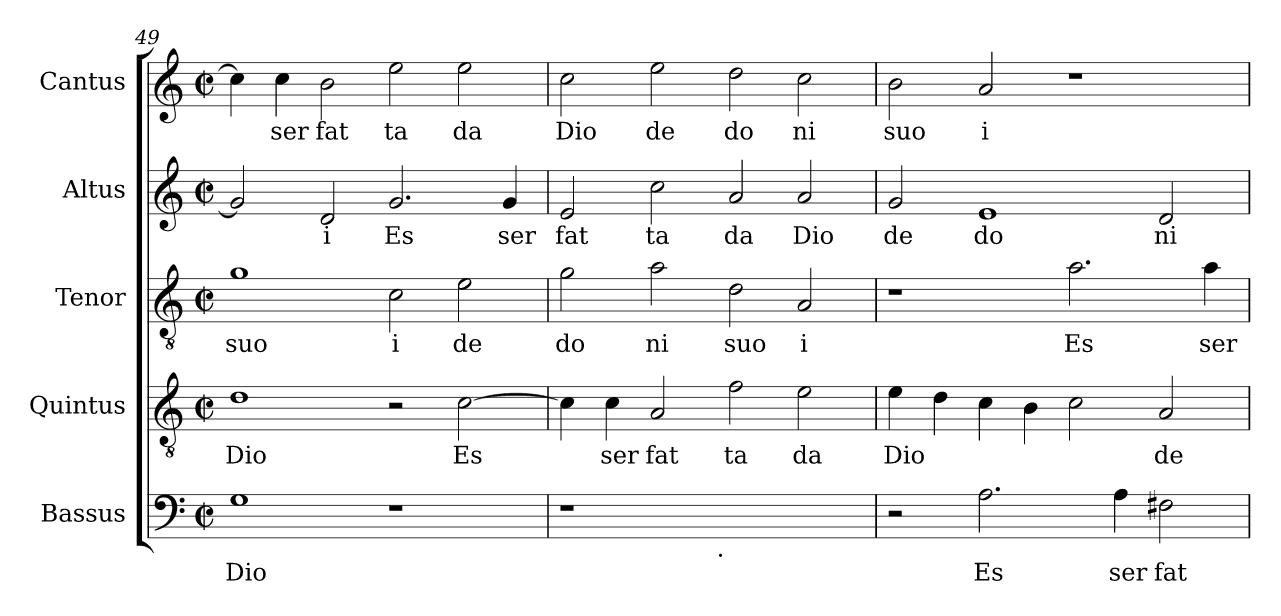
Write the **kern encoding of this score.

**kern	**text	**kern	**text	**kern	**text	**kern	**text	**kern	**text
*part5	*part5	*part4	*part4	*part3	*part3	*part2	*part2	*part1	*part1
*staff5	*staff5	*staff4	*staff4	*staff3	*staff3	*staff2	*staff2	*staff1	*staff1
*I"Bassus	*	*I"Quintus	*	*I"Tenor	*	*I"Altus	*	*I"Cantus	*
*clefF4	*	*clefGv2	*	*clefGv2	*	*clefG2	*	*clefG2	*
*k[]	*	*k[]	*	*k[]	*	*k[]	*	*k[]	*
*C:	*	*C:	*	*C:	*	*C:	*	*C:	*
*M2/2	*	*M2/2	*	*M2/2	*	*M2/2	*	*M2/2	*
*met(c|)	*	*met(c|)	*	*met(c|)	*	*met(c|)	*	*met(c|)	*
=49	=49	=49	=49	=49	=49	=49	=49	=49	=49
!	!LO:LY:b:cj	!	!LO:LY:b:cj	!	!LO:LY:b:cj	!	!LO:LY:b:cj	!	!LO:LY:b:cj
1G	Dio	1d	Dio	1g	suo	2g/]	.	4cc\]	.
!	!	!	!	!	!	!	!	!	!LO:LY:b:cj
.	.	.	.	.	.	.	.	4cc\	ser
!	!	!	!	!	!	!	!LO:LY:b:cj	!	!LO:LY:b:cj
.	.	.	.	.	.	2d/	i	2b\	fat
!	!	!	!	!	!LO:LY:b:cj	!	!LO:LY:b:cj	!	!LO:LY:b:cj
1r	.	2r	.	2c\	i	2.g/	Es	2ee\	ta
!	!	!	!LO:LY:b:cj	!	!LO:LY:b:cj	!	!	!	!LO:LY:b:cj
.	.	[>2c\	Es	2e\	de	.	.	2ee\	da
!	!	!	!	!	!	!	!LO:LY:b:cj	!	!
.	.	.	.	.	.	4g/	ser	.	.
!!LO:PB:g=z
=50	=50	=50	=50	=50	=50	=50	=50	=50	=50
!	!	!	!LO:LY:b:cj	!	!LO:LY:b:cj	!	!LO:LY:b:cj	!	!LO:LY:b:cj
*^	*	*	*	*	*	*	*	*	*
1r	2ryy	.	4c\]	.	2g\	do	2e/	fat	2cc\	Dio
!	!	!	!	!LO:LY:b:cj	!	!	!	!	!	!
.	.	.	4c\	ser	.	.	.	.	.	.
!	!	!	!	!LO:LY:b:cj	!	!LO:LY:b:cj	!	!LO:LY:b:cj	!	!LO:LY:b:cj
.	4...ryy	.	2A/	fat	2a\	ni	2cc\	ta	2ee\	de
!	!LO:TX:b:t=.	!	!	!	!	!	!	!	!	!
.	1ryy	.	.	.	.	.	.	.	.	.
!	!	!	!	!LO:LY:b:cj	!	!LO:LY:b:cj	!	!LO:LY:b:cj	!	!LO:LY:b:cj
1ryy	.	.	2f\	ta	2d\	suo	2a/	da	2dd\	do
!	!	!	!	!LO:LY:b:cj	!	!LO:LY:b:cj	!	!LO:LY:b:cj	!	!LO:LY:b:cj
.	.	.	2e\	da	2A/	i	2a/	Dio	2cc\	ni
.	32ryy	.	.	.	.	.	.	.	.	.
=51	=51	=51	=51	=51	=51	=51	=51	=51	=51	=51
!	!	!	!	!LO:LY:b:cj	!	!	!	!LO:LY:b:cj	!	!LO:LY:b:cj
*v	*v	*	*	*	*	*	*	*	*	*
2r	.	4e\	Dio	1r	.	2g/	de	2b\	suo
!	!	!	!LO:LY:b:cj	!	!	!	!	!	!
.	.	4d\	.	.	.	.	.	.	.
!	!LO:LY:b:cj	!	!LO:LY:b:cj	!	!	!	!LO:LY:b:cj	!	!LO:LY:b:cj
2.A\	Es	4c\	.	.	.	1e	do	2a/	i
!	!	!	!LO:LY:b:cj	!	!	!	!	!	!
.	.	4B\	.	.	.	.	.	.	.
!	!	!	!LO:LY:b:cj	!	!LO:LY:b:cj	!	!	!	!
.	.	2c\	.	2.a\	Es	.	.	1r	.
!	!LO:LY:b:cj	!	!	!	!	!	!	!	!
4A\	ser	.	.	.	.	.	.	.	.
!	!LO:LY:b:cj	!	!LO:LY:b:cj	!	!	!	!LO:LY:b:cj	!	!
2F#X\	fat	2A/	de	.	.	2d/	ni	.	.
!	!	!	!	!	!LO:LY:b:cj	!	!	!	!
.	.	.	.	4a\	ser	.	.	.	.
=	=	=	=	=	=	=	=	=	=
*-	*-	*-	*-	*-	*-	*-	*-	*-	*-
